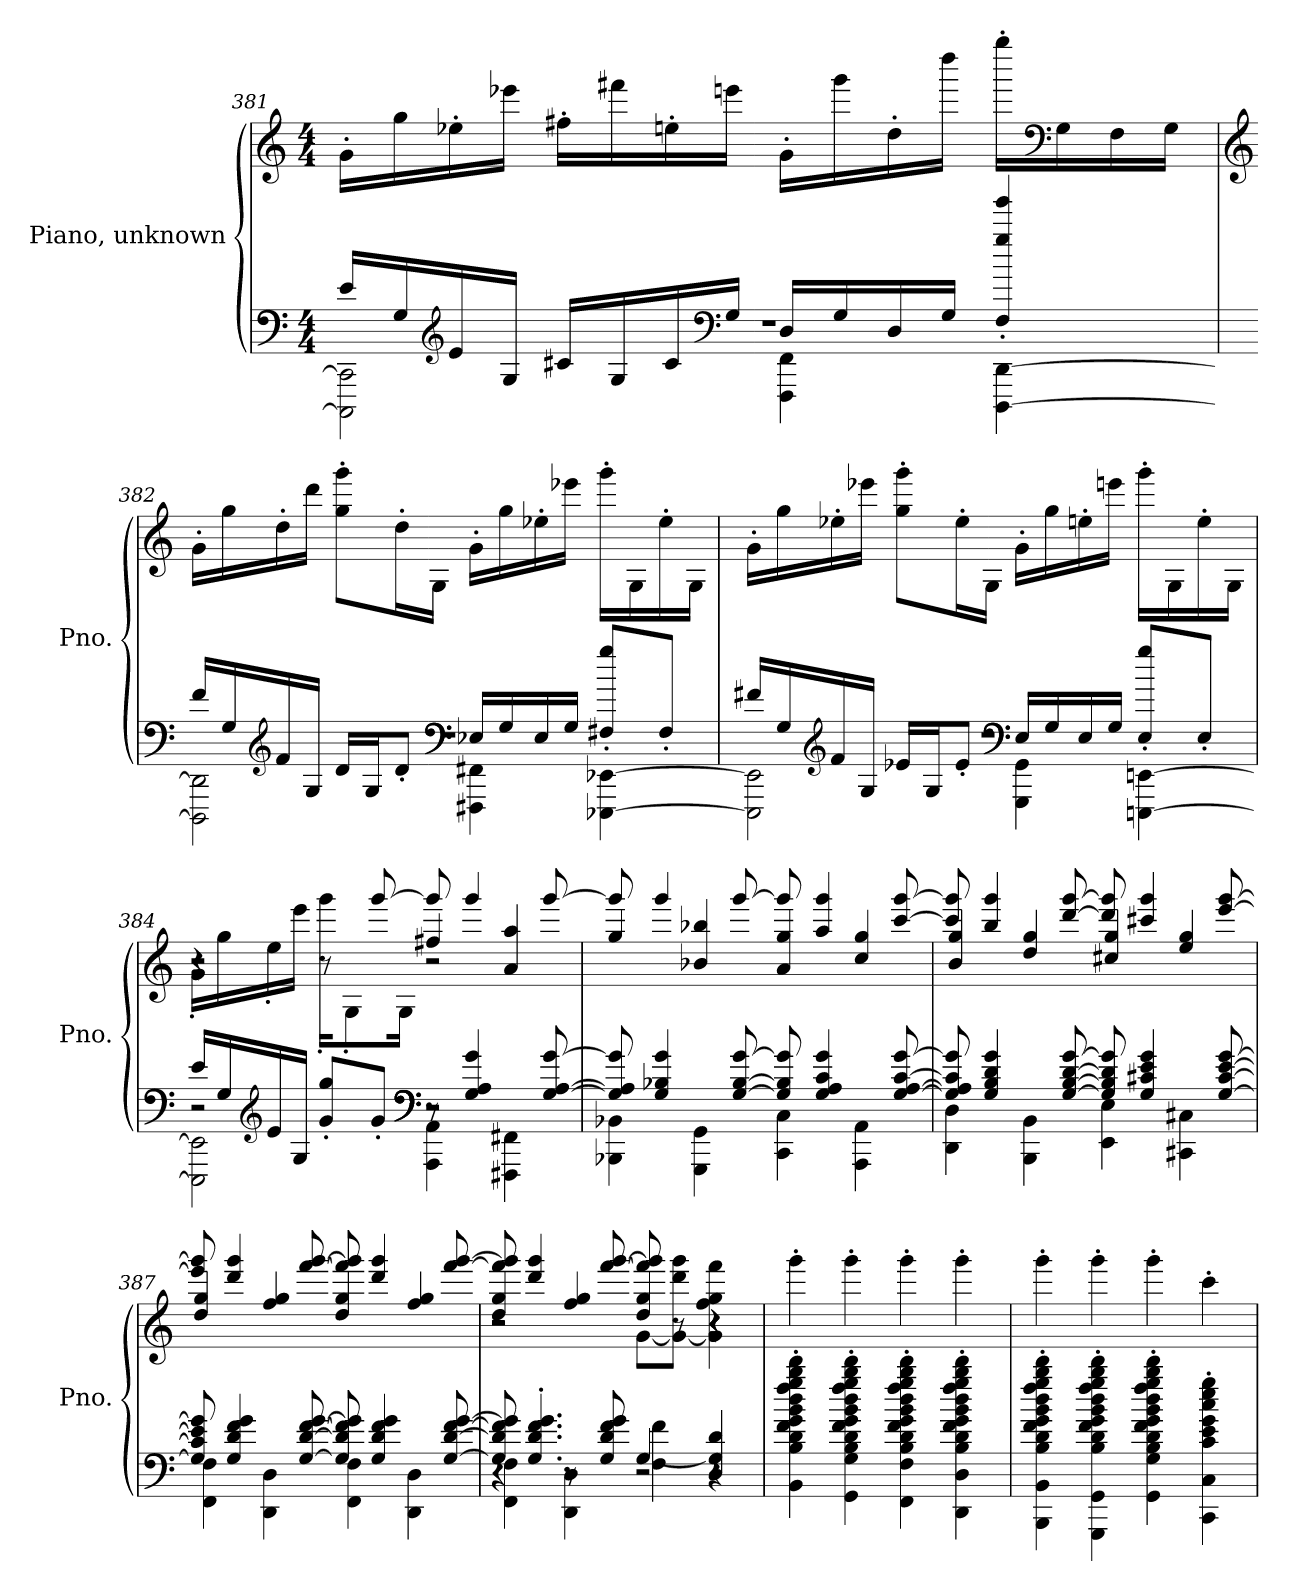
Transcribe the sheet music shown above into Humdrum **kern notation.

**kern	**kern
*part1	*part1
*staff2	*staff1
*I"Piano, unknown	*
*I'Pno.	*
!!LO:LB:g=z
*clefF4	*clefG2
*k[]	*k[]
*M4/4	*M4/4
=381	=381
*^	*
*	*^	*
1r	16e/LL	2CCC#\] 2CC#\]	16g'\LL
.	16G/	.	16gg\
*clefG2	*	*	*
.	16e/	.	16ee-X'\
.	16G/JJ	.	16eee-X\JJ
.	16c#X/LL	.	16ff#X'\LL
.	16G/	.	16fff#X\
.	16c#/	.	16een'\
*clefF4	*	*	*
.	16G/JJ	.	16eeen\JJ
.	16D/LL	4FFF\ 4FF\	16g'\LL
.	16G/	.	16ggg\
.	16D/	.	16dd'\
.	16G/JJ	.	16dddd\JJ
.	4F/' 4gg/' 4ggg/'	[4DDD\ [4DD\	16gggg'\LL
*	*	*	*clefF4
.	.	.	16G\
.	.	.	16F\
.	.	.	16G\JJ
!!LO:LB:g=z
=382	=382	=382	=382
*	*	*	*clefG2
1r	16f/LL	2DDD\] 2DD\]	16g'\LL
.	16G/	.	16gg\
*clefG2	*	*	*
.	16f/	.	16dd'\
.	16G/JJ	.	16ddd\JJ
.	16d/LL	.	8gg\' 8ggg\'L
.	16G/J	.	.
.	8d'/J	.	16dd'\L
.	.	.	16G\JJ
*clefF4	*	*	*
.	16E-X/LL	4FFF#X\ 4FF#X\	16g'\LL
.	16G/	.	16gg\
.	16E-/	.	16ee-X'\
.	16G/JJ	.	16eee-X\JJ
.	8F#X/' 8gg/'L	[4EEE-X\ [4EE-X\	16ggg'\LL
.	.	.	16G\
.	8F#'/J	.	16ee-'\
.	.	.	16G\JJ
=383	=383	=383	=383
1r	16f#X/LL	2EEE-\] 2EE-\]	16g'\LL
.	16G/	.	16gg\
*clefG2	*	*	*
.	16f#/	.	16ee-X'\
.	16G/JJ	.	16eee-X\JJ
.	16e-X/LL	.	8gg\' 8ggg\'L
.	16G/J	.	.
.	8e-'/J	.	16ee-'\L
.	.	.	16G\JJ
*clefF4	*	*	*
.	16E/LL	4GGG\ 4GG\	16g'\LL
.	16G/	.	16gg\
.	16E/	.	16een'\
.	16G/JJ	.	16eeen\JJ
.	8E/' 8gg/'L	[4EEEn\ [4EEn\	16ggg'\LL
.	.	.	16G\
.	8E'/J	.	16ee'\
.	.	.	16G\JJ
!!LO:LB:g=z
=384	=384	=384	=384
*	*	*	*^
*	*	*	*	*^
2r	16e/LL	2EEE\] 2EE\]	4r	16g'\LL	2r
.	16G/	.	.	16gg\	.
*clefG2	*	*	*	*	*
.	16e/	.	.	16ee'\	.
.	16G/JJ	.	.	16eee\JJ	.
.	8g/' 8gg/'L	.	8r	16ggg'\KL	.
.	.	.	.	8G'\	.
.	8g'/J	.	[8ggg/	.	.
.	.	.	.	16G\Jk	.
*clefF4	*	*	*	*	*
8r	2r	4AAA\ 4AA\	8ggg/]	2r	4ff#X/
4G/ 4A/ 4g/	.	.	4ggg/	.	.
.	.	4FFF#X\ 4FF#X\	.	.	4a/ 4aa/
[8G/ [8A/ [8g/	.	.	[8ggg/	.	.
*	*v	*v	*	*	*
*	*	*	*v	*v
=385	=385	=385	=385
8G/] 8A/] 8g/]	4BBB-X\ 4BB-X\	8ggg/]	4gg/
4G/ 4B-X/ 4g/	.	4ggg/	.
.	4GGG\ 4GG\	.	4b-X/ 4bb-X/
[8G/ [8B-/ [8g/	.	[8ggg/	.
8G/] 8B-/] 8g/]	4CC\ 4C\	8ggg/]	4a/ 4gg/
4G/ 4A/ 4c/ 4g/	.	4aa/ 4ggg/	.
.	4AAA\ 4AA\	.	4cc/ 4gg/
[8G/ [8A/ [8c/ [8g/	.	[8ccc/ [8ggg/	.
!!LO:LB:g=z	!!
=386	=386	=386	=386
8G/] 8A/] 8c/] 8g/]	4DD\ 4D\	8ccc/] 8ggg/]	4b/ 4gg/
4G/ 4B/ 4d/ 4g/	.	4bb/ 4ggg/	.
.	4BBB\ 4BB\	.	4dd/ 4gg/
[8G/ [8B/ [8d/ [8g/	.	[8ddd/ [8ggg/	.
8G/] 8B/] 8d/] 8g/]	4EE\ 4E\	8ddd/] 8ggg/]	4cc#X/ 4gg/
4G/ 4c#X/ 4e/ 4g/	.	4ccc#X/ 4ggg/	.
.	4CC#X\ 4C#X\	.	4ee/ 4gg/
[8G/ [8c#/ [8e/ [8g/	.	[8eee/ [8ggg/	.
=387	=387	=387	=387
8G/] 8c#/] 8e/] 8g/]	4FF\ 4F\	8eee/] 8ggg/]	4dd/ 4gg/
4G/ 4d/ 4f/ 4g/	.	4ddd/ 4ggg/	.
.	4DD\ 4D\	.	4ff/ 4gg/
[8G/ [8d/ [8f/ [8g/	.	[8fff/ [8ggg/	.
8G/] 8d/] 8f/] 8g/]	4FF\ 4F\	8fff/] 8ggg/]	4dd/ 4gg/
4G/ 4d/ 4f/ 4g/	.	4ddd/ 4ggg/	.
.	4DD\ 4D\	.	4ff/ 4gg/
[8G/ [8d/ [8f/ [8g/	.	[8fff/ [8ggg/	.
=388	=388	=388	=388
*	*^	*	*^
8G/] 8d/] 8f/] 8g/]	4r	4FF\ 4F\	8fff/] 8ggg/]	2r	4dd/ 4gg/
4.G/' 4.d/' 4.f/' 4.g/'	.	.	4ddd/ 4ggg/	.	.
.	8r	4DD\ 4D\	.	.	4ff/ 4gg/
.	8G/ 8d/ 8f/ 8g/	.	[8fff/ [8ggg/	.	.
2r	[4G/	4F\ 4f\	8fff/] 8ggg/]	[8g\L	4dd/ 4gg/
.	.	.	8r	8g\_ 8ddd\ 8ggg\J	.
.	4D/ 4G/] 4d/	4r	4r	4g\] 4ff\ 4gg\ 4fff\	4r
*v	*v	*v	*	*	*
*	*v	*v	*v
!!LO:PB:g=z
=389	=389
4BB\' 4B\' 4d\' 4f\' 4g\' 4b\' 4dd\' 4ff\' 4gg\' 4bb\' 4ddd\'	4ggg'\
4GG\' 4G\' 4B\' 4d\' 4f\' 4g\' 4b\' 4dd\' 4ff\' 4gg\' 4bb\' 4ddd\'	4ggg'\
4FF\' 4F\' 4B\' 4d\' 4f\' 4g\' 4b\' 4dd\' 4ff\' 4gg\' 4bb\' 4ddd\'	4ggg'\
4DD\' 4D\' 4B\' 4d\' 4f\' 4g\' 4b\' 4dd\' 4ff\' 4gg\' 4bb\' 4ddd\'	4ggg'\
=390	=390
4BBB\' 4BB\' 4B\' 4d\' 4f\' 4g\' 4b\' 4dd\' 4ff\' 4gg\' 4bb\' 4ddd\'	4ggg'\
4GGG\' 4GG\' 4B\' 4d\' 4f\' 4g\' 4b\' 4dd\' 4ff\' 4gg\' 4bb\' 4ddd\'	4ggg'\
4GG\' 4G\' 4B\' 4d\' 4f\' 4g\' 4b\' 4dd\' 4ff\' 4gg\' 4bb\' 4ddd\'	4ggg'\
4CC\' 4C\' 4c\' 4e\' 4g\' 4cc\' 4ee\' 4gg\'	4ccc'\
=	=
*-	*-
